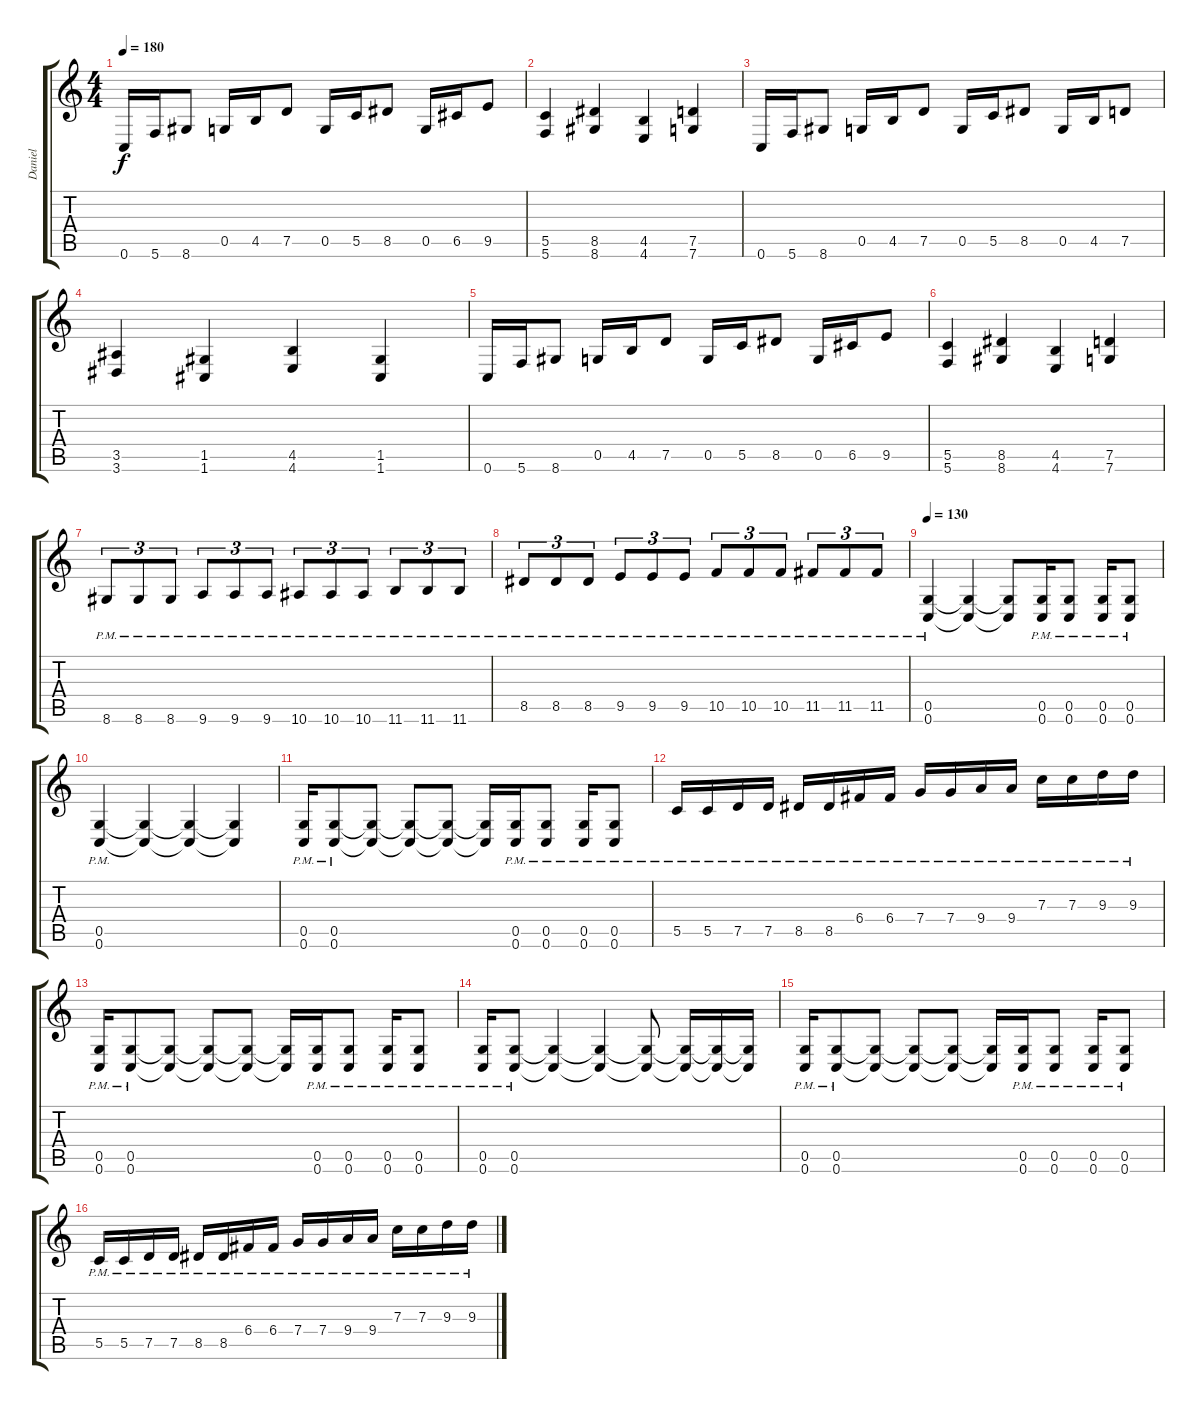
\track ("Daniel" "Daniel") {instrument overdrivenguitar}
\staff {score tabs}
\tuning (D4 A3 F3 C3 G2 C2) {hide}
\ts (4 4)
\tempo 180
\clef g2
\ks c
0.6.16{dy f} 5.6.16 8.6.8 0.5.16 4.5.16 7.5.8 0.5.16 5.5.16 8.5.8 0.5.16 6.5.16 9.5.8 |
(5.5 5.6).4 (8.5 8.6).4 (4.5 4.6).4 (7.5 7.6).4 |
0.6.16 5.6.16 8.6.8 0.5.16 4.5.16 7.5.8 0.5.16 5.5.16 8.5.8 0.5.16 4.5.16 7.5.8 |
(3.5 3.6).4 (1.5 1.6).4 (4.5 4.6).4 (1.5 1.6).4 |
0.6.16 5.6.16 8.6.8 0.5.16 4.5.16 7.5.8 0.5.16 5.5.16 8.5.8 0.5.16 6.5.16 9.5.8 |
(5.5 5.6).4 (8.5 8.6).4 (4.5 4.6).4 (7.5 7.6).4 |
8.6{pm}.8{tu (3 2)} 8.6{pm}.8{tu (3 2)} 8.6{pm}.8{tu (3 2)} 9.6{pm}.8{tu (3 2)} 9.6{pm}.8{tu (3 2)} 9.6{pm}.8{tu (3 2)} 10.6{pm}.8{tu (3 2)} 10.6{pm}.8{tu (3 2)} 10.6{pm}.8{tu (3 2)} 11.6{pm}.8{tu (3 2)} 11.6{pm}.8{tu (3 2)} 11.6{pm}.8{tu (3 2)} |
8.5{pm}.8{tu (3 2)} 8.5{pm}.8{tu (3 2)} 8.5{pm}.8{tu (3 2)} 9.5{pm}.8{tu (3 2)} 9.5{pm}.8{tu (3 2)} 9.5{pm}.8{tu (3 2)} 10.5{pm}.8{tu (3 2)} 10.5{pm}.8{tu (3 2)} 10.5{pm}.8{tu (3 2)} 11.5{pm}.8{tu (3 2)} 11.5{pm}.8{tu (3 2)} 11.5{pm}.8{tu (3 2)} |
\tempo 130
(0.5{pm} 0.6{pm}).4 (0.5{t} 0.6{t}).4 (0.5{t} 0.6{t}).8 (0.5{pm} 0.6{pm}).16 (0.5{pm} 0.6{pm}).8 (0.5{pm} 0.6{pm}).16 (0.5{pm} 0.6{pm}).8 |
(0.5{pm} 0.6{pm}).4 (0.5{t} 0.6{t}).4 (0.5{t} 0.6{t}).4 (0.5{t} 0.6{t}).4 |
(0.5{pm} 0.6{pm}).16 (0.5{pm} 0.6{pm}).8 (0.5{t} 0.6{t}).8 (0.5{t} 0.6{t}).8 (0.5{t} 0.6{t}).8 (0.5{t} 0.6{t}).16 (0.5{pm} 0.6{pm}).16 (0.5{pm} 0.6{pm}).8 (0.5{pm} 0.6{pm}).16 (0.5{pm} 0.6{pm}).8 |
5.5{pm}.16 5.5{pm}.16 7.5{pm}.16 7.5{pm}.16 8.5{pm}.16 8.5{pm}.16 6.4{pm}.16 6.4{pm}.16 7.4{pm}.16 7.4{pm}.16 9.4{pm}.16 9.4{pm}.16 7.3{pm}.16 7.3{pm}.16 9.3{pm}.16 9.3{pm}.16 |
(0.5{pm} 0.6{pm}).16 (0.5{pm} 0.6{pm}).8 (0.5{t} 0.6{t}).8 (0.5{t} 0.6{t}).8 (0.5{t} 0.6{t}).8 (0.5{t} 0.6{t}).16 (0.5{pm} 0.6{pm}).16 (0.5{pm} 0.6{pm}).8 (0.5{pm} 0.6{pm}).16 (0.5{pm} 0.6{pm}).8 |
(0.5{pm} 0.6{pm}).16 (0.5{pm} 0.6{pm}).8 (0.5{t} 0.6{t}).4 (0.5{t} 0.6{t}).4 (0.5{t} 0.6{t}).8 (0.5{t} 0.6{t}).16 (0.5{t} 0.6{t}).16 (0.5{t} 0.6{t}).16 |
(0.5{pm} 0.6{pm}).16 (0.5{pm} 0.6{pm}).8 (0.5{t} 0.6{t}).8 (0.5{t} 0.6{t}).8 (0.5{t} 0.6{t}).8 (0.5{t} 0.6{t}).16 (0.5{pm} 0.6{pm}).16 (0.5{pm} 0.6{pm}).8 (0.5{pm} 0.6{pm}).16 (0.5{pm} 0.6{pm}).8 |
5.5{pm}.16 5.5{pm}.16 7.5{pm}.16 7.5{pm}.16 8.5{pm}.16 8.5{pm}.16 6.4{pm}.16 6.4{pm}.16 7.4{pm}.16 7.4{pm}.16 9.4{pm}.16 9.4{pm}.16 7.3{pm}.16 7.3{pm}.16 9.3{pm}.16 9.3{pm}.16
